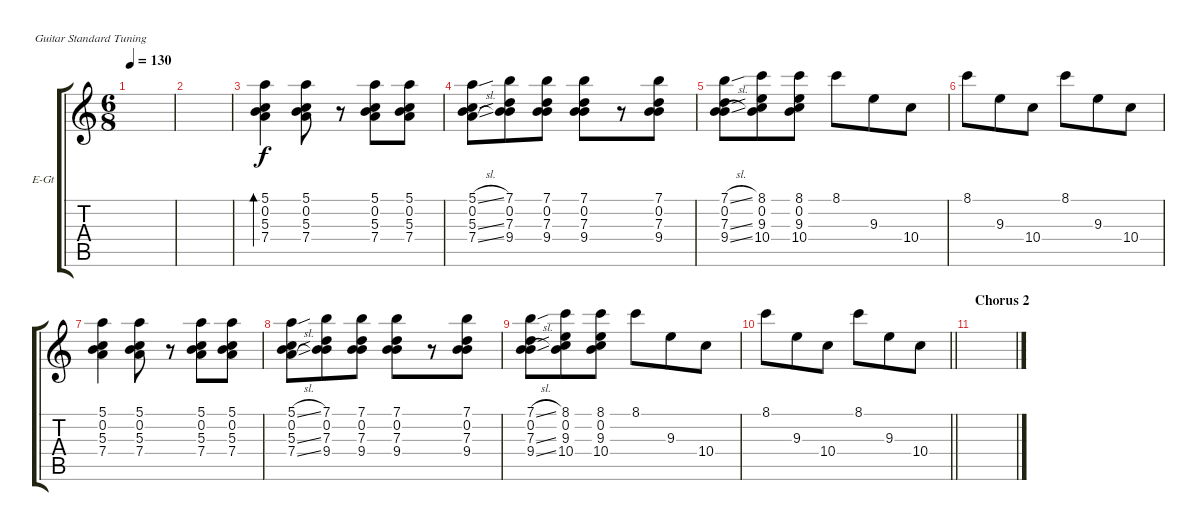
\bracketExtendMode groupsimilarinstruments
\firstSystemTrackNameOrientation horizontal
\otherSystemsTrackNameOrientation horizontal
\track ("guitar harmony (Anton Melichov)" "E-Gt") {instrument electricguitarclean}
\staff {score tabs}
\tuning (E4 B3 G3 D3 A2 E2)
\ts (6 8)
\tempo 130
\clef g2
\scale
0.333333
\ks aminor
|
\scale
0.333333 |
\scale
0.333333 (5.3 7.4 0.2 5.1).4{bd 120 dy f} (5.1 0.2 5.3 7.4).8 r.8 (5.1 0.2 5.3 7.4).8 (5.1 0.2 5.3 7.4).8 |
\scale
0.333333 (5.1{sl} 0.2 5.3{sl} 7.4{sl}).8 (7.1 0.2 7.3 9.4).8 (7.1 0.2 7.3 9.4).8 (7.1 0.2 7.3 9.4).8 r.8 (9.4 7.3 0.2 7.1).8 |
\scale
0.333333 (7.1{sl} 0.2 7.3{sl} 9.4{sl}).8 (8.1 0.2 9.3 10.4).8 (10.4 9.3 0.2 8.1).8 8.1.8 9.3.8 10.4.8 |
\scale
0.333333 8.1.8 9.3.8 10.4.8 8.1.8 9.3.8 10.4.8 |
\scale
0.333333 (5.3 7.4 0.2 5.1).4 (5.1 0.2 5.3 7.4).8 r.8 (5.1 0.2 5.3 7.4).8 (5.1 0.2 5.3 7.4).8 |
\scale
0.333333 (5.1{sl} 0.2 5.3{sl} 7.4{sl}).8 (7.1 0.2 7.3 9.4).8 (7.1 0.2 7.3 9.4).8 (7.1 0.2 7.3 9.4).8 r.8 (9.4 7.3 0.2 7.1).8 |
\scale
0.333333 (7.1{sl} 0.2 7.3{sl} 9.4{sl}).8 (8.1 0.2 9.3 10.4).8 (10.4 9.3 0.2 8.1).8 8.1.8 9.3.8 10.4.8 |
\scale
0.333333
\barLineRight lightlight
8.1.8 9.3.8 10.4.8 8.1.8 9.3.8 10.4.8 |
\section ("" "Chorus 2")
\scale
0.333333 |
\scale
0.333333 |
\scale
0.333333 |
\scale
0.333333 |
\scale
0.333333 |
\scale
0.333333
